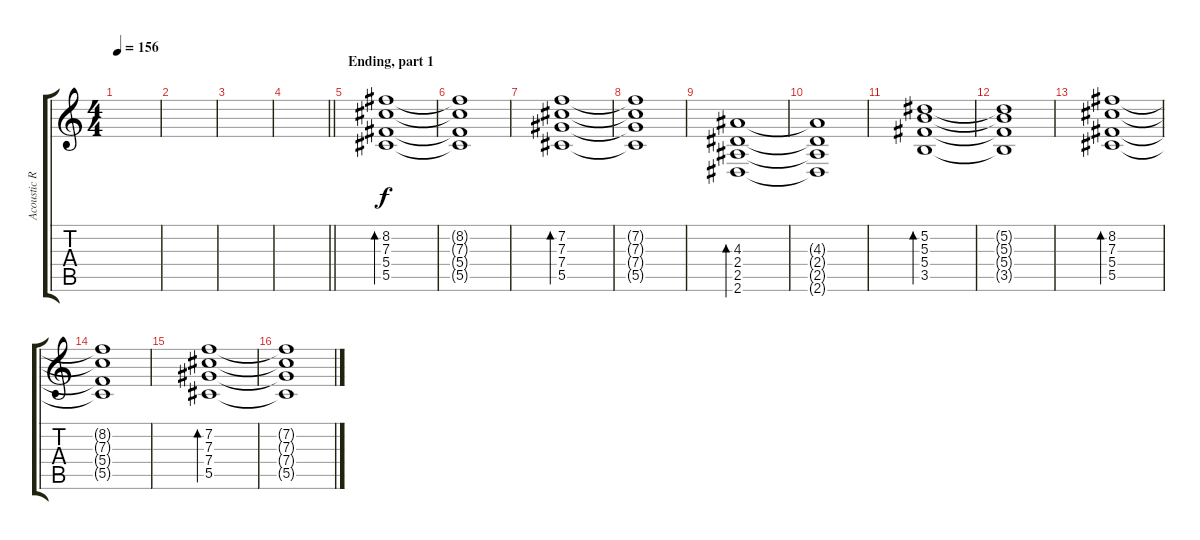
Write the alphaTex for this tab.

\track ("Acoustic Rhytm Guitar [R]" "Acoustic R") {instrument acousticguitarsteel}
\staff {score tabs}
\tuning (Eb4 Bb3 Gb3 Db3 Ab2 Db2) {hide}
\ts (4 4)
\tempo 156
\clef g2
\ks c
|
|
|
\barLineRight lightlight
|
\section ("" "Ending, part 1")
(8.2 7.3 5.4 5.5).1{bd 480} |
(8.2{t} 7.3{t} 5.4{t} 5.5{t}).1 |
(7.2 7.3 7.4 5.5).1{bd 480} |
(7.2{t} 7.3{t} 7.4{t} 5.5{t}).1 |
(4.3 2.4 2.5 2.6).1{bd 480} |
(4.3{t} 2.4{t} 2.5{t} 2.6{t}).1 |
(5.2 5.3 5.4 3.5).1{bd 480} |
(5.2{t} 5.3{t} 5.4{t} 3.5{t}).1 |
(8.2 7.3 5.4 5.5).1{bd 480} |
(8.2{t} 7.3{t} 5.4{t} 5.5{t}).1 |
(7.2 7.3 7.4 5.5).1{bd 480} |
(7.2{t} 7.3{t} 7.4{t} 5.5{t}).1
